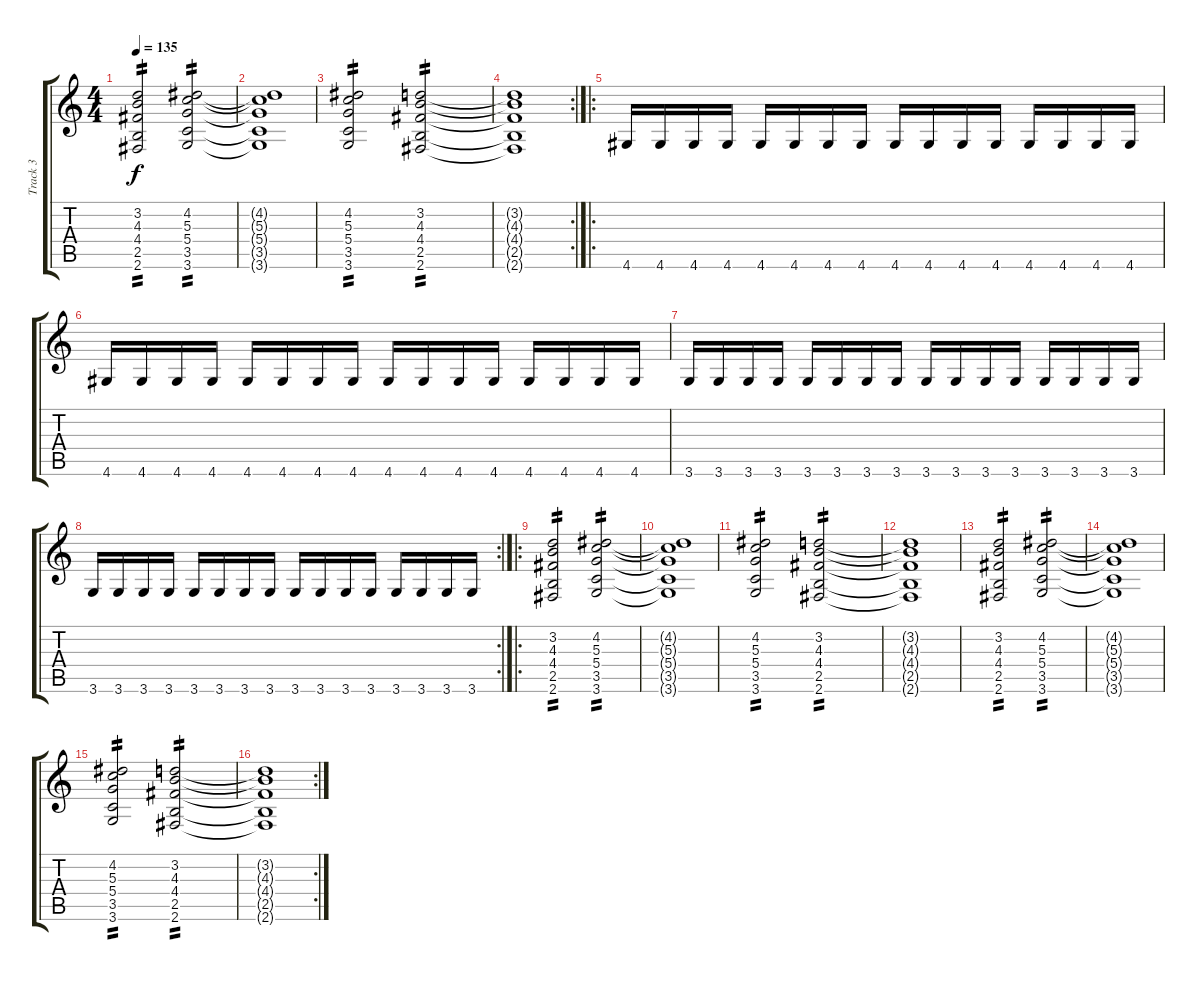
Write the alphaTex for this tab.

\track ("Track 3" "Track 3") {instrument overdrivenguitar}
\staff {score tabs}
\tuning (E4 B3 G3 D3 A2 E2) {hide}
\ts (4 4)
\tempo 135
\clef g2
\ks c
(3.2 4.3 4.4 2.5 2.6).2{tp 2 dy f} (4.2 5.3 5.4 3.5 3.6).2{tp 2} |
(4.2{t} 5.3{t} 5.4{t} 3.5{t} 3.6{t}).1 |
(4.2 5.3 5.4 3.5 3.6).2{tp 2} (3.2 4.3 4.4 2.5 2.6).2{tp 2} |
\rc 2
(3.2{t} 4.3{t} 4.4{t} 2.5{t} 2.6{t}).1 |
\ro
4.6.16 4.6.16 4.6.16 4.6.16 4.6.16 4.6.16 4.6.16 4.6.16 4.6.16 4.6.16 4.6.16 4.6.16 4.6.16 4.6.16 4.6.16 4.6.16 |
4.6.16 4.6.16 4.6.16 4.6.16 4.6.16 4.6.16 4.6.16 4.6.16 4.6.16 4.6.16 4.6.16 4.6.16 4.6.16 4.6.16 4.6.16 4.6.16 |
3.6.16 3.6.16 3.6.16 3.6.16 3.6.16 3.6.16 3.6.16 3.6.16 3.6.16 3.6.16 3.6.16 3.6.16 3.6.16 3.6.16 3.6.16 3.6.16 |
\rc 2
3.6.16 3.6.16 3.6.16 3.6.16 3.6.16 3.6.16 3.6.16 3.6.16 3.6.16 3.6.16 3.6.16 3.6.16 3.6.16 3.6.16 3.6.16 3.6.16 |
\ro
(3.2 4.3 4.4 2.5 2.6).2{tp 2} (4.2 5.3 5.4 3.5 3.6).2{tp 2} |
(4.2{t} 5.3{t} 5.4{t} 3.5{t} 3.6{t}).1 |
(4.2 5.3 5.4 3.5 3.6).2{tp 2} (3.2 4.3 4.4 2.5 2.6).2{tp 2} |
(3.2{t} 4.3{t} 4.4{t} 2.5{t} 2.6{t}).1 |
(3.2 4.3 4.4 2.5 2.6).2{tp 2} (4.2 5.3 5.4 3.5 3.6).2{tp 2} |
(4.2{t} 5.3{t} 5.4{t} 3.5{t} 3.6{t}).1 |
(4.2 5.3 5.4 3.5 3.6).2{tp 2} (3.2 4.3 4.4 2.5 2.6).2{tp 2} |
\rc 2
(3.2{t} 4.3{t} 4.4{t} 2.5{t} 2.6{t}).1
